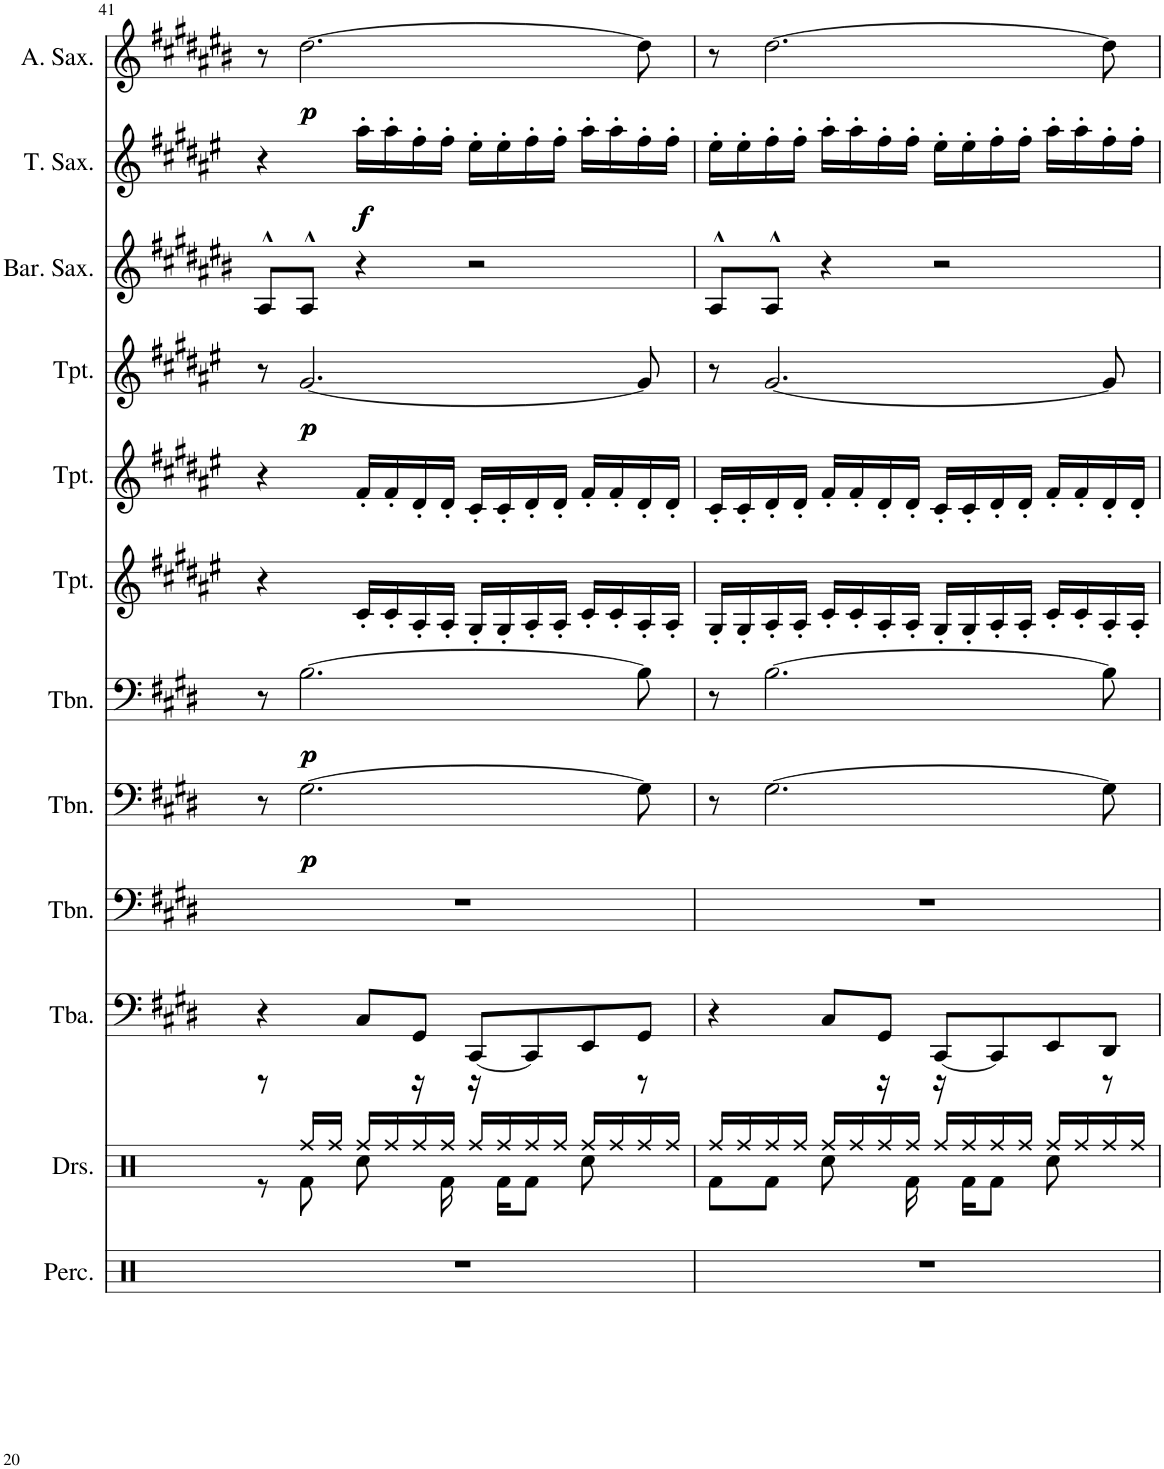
**kern	**kern	**kern	**kern	**kern	**dynam	**kern	**dynam	**kern	**kern	**kern	**dynam	**kern	**kern	**dynam	**kern	**dynam
*part12	*part11	*part10	*part9	*part8	*part8	*part7	*part7	*part6	*part5	*part4	*part4	*part3	*part2	*part2	*part1	*part1
*staff12	*staff11	*staff10	*staff9	*staff8	*staff8	*staff7	*staff7	*staff6	*staff5	*staff4	*staff4	*staff3	*staff2	*staff2	*staff1	*staff1
*I"Percussion	*I"Drumset	*I"Tuba	*I"Trombone	*I"Trombone	*	*I"Trombone	*	*I"Trumpet	*I"Trumpet	*I"Trumpet	*	*I"Baritone Saxophone	*I"Tenor Saxophone	*	*I"Alto Saxophone	*
*I'Perc.	*I'Drs.	*I'Tba.	*I'Tbn.	*I'Tbn.	*	*I'Tbn.	*	*I'Tpt.	*I'Tpt.	*I'Tpt.	*	*I'Bar. Sax.	*I'T. Sax.	*	*I'A. Sax.	*
!!LO:PB:g=z
*clefX	*clefX	*clefF4	*clefF4	*clefF4	*	*clefF4	*	*clefG2	*clefG2	*clefG2	*	*clefG2	*clefG2	*	*clefG2	*
*	*	*	*	*	*	*	*	*Trd1c2	*Trd1c2	*Trd1c2	*	*Trd12c21	*Trd8c14	*	*Trd5c9	*
*k[]	*k[]	*k[f#c#g#d#]	*k[f#c#g#d#]	*k[f#c#g#d#]	*	*k[f#c#g#d#]	*	*k[f#c#g#d#a#e#]	*k[f#c#g#d#a#e#]	*k[f#c#g#d#a#e#]	*	*k[f#c#g#d#a#e#b#]	*k[f#c#g#d#a#e#]	*	*k[f#c#g#d#a#e#b#]	*
*M4/4	*M4/4	*M4/4	*M4/4	*M4/4	*	*M4/4	*	*M4/4	*M4/4	*M4/4	*	*M4/4	*M4/4	*	*M4/4	*
=41	=41	=41	=41	=41	=41	=41	=41	=41	=41	=41	=41	=41	=41	=41	=41	=41
*	*^	*	*	*	*	*	*	*	*	*	*	*	*	*	*	*
1r	8r	8r	4r	1r	8r	.	8r	.	4r	4r	8r	.	8A#^^/L	4r	.	8r	.
!	!	!	!	!	!	!LO:DY:b	!	!	!	!	!	!	!	!	!	!	!
!	!	!	!	!	!	!LO:DY:n=1:b	!	!LO:DY:b	!	!	!	!	!	!	!	!	!
!	!	!	!	!	!	!	!	!LO:DY:n=1:b	!	!	!	!LO:DY:b	!	!	!	!	!
!	!	!	!	!	!	!	!	!	!	!	!	!LO:DY:n=1:b	!	!	!	!	!LO:DY:b
!	!	!	!	!	!	!	!	!	!	!	!	!	!	!	!	!	!LO:DY:n=1:b
.	8Rf\	16Rff/LL	.	.	[2.G#\	p p	[2.B\	p p	.	.	[2.g#/	p p	8A#^^/J	.	.	[2.dd#\	p p
.	.	16Rff/JJ	.	.	.	.	.	.	.	.	.	.	.	.	.	.	.
!	!	!	!	!	!	!	!	!	!	!	!	!	!	!	!LO:DY:b	!	!
!	!	!	!	!	!	!	!	!	!	!	!	!	!	!	!LO:DY:n=1:b	!	!
.	8Rcc\	16Rff/LL	8C#/L	.	.	.	.	.	16c#'/LL	16f#'/LL	.	.	4r	16aa#'\LL	f f	.	.
.	.	16Rff/	.	.	.	.	.	.	16c#'/	16f#'/	.	.	.	16aa#'\	.	.	.
.	16r	16Rff/	8GG#/J	.	.	.	.	.	16A#'/	16d#'/	.	.	.	16ff#'\	.	.	.
.	16Rf\	16Rff/JJ	.	.	.	.	.	.	16A#'/JJ	16d#'/JJ	.	.	.	16ff#'\JJ	.	.	.
.	16r	16Rff/LL	[8CC#/L	.	.	.	.	.	16G#'/LL	16c#'/LL	.	.	2r	16ee#'\LL	.	.	.
.	16Rf\KL	16Rff/	.	.	.	.	.	.	16G#'/	16c#'/	.	.	.	16ee#'\	.	.	.
.	8Rf\J	16Rff/	8CC#/]	.	.	.	.	.	16A#'/	16d#'/	.	.	.	16ff#'\	.	.	.
.	.	16Rff/JJ	.	.	.	.	.	.	16A#'/JJ	16d#'/JJ	.	.	.	16ff#'\JJ	.	.	.
.	8Rcc\	16Rff/LL	8EE/	.	.	.	.	.	16c#'/LL	16f#'/LL	.	.	.	16aa#'\LL	.	.	.
.	.	16Rff/	.	.	.	.	.	.	16c#'/	16f#'/	.	.	.	16aa#'\	.	.	.
.	8r	16Rff/	8GG#/J	.	8G#\]	.	8B\]	.	16A#'/	16d#'/	8g#/]	.	.	16ff#'\	.	8dd#\]	.
.	.	16Rff/JJ	.	.	.	.	.	.	16A#'/JJ	16d#'/JJ	.	.	.	16ff#'\JJ	.	.	.
=42	=42	=42	=42	=42	=42	=42	=42	=42	=42	=42	=42	=42	=42	=42	=42	=42	=42
1r	8Rf\L	16Rff/LL	4r	1r	8r	.	8r	.	16G#'/LL	16c#'/LL	8r	.	8A#^^/L	16ee#'\LL	.	8r	.
.	.	16Rff/	.	.	.	.	.	.	16G#'/	16c#'/	.	.	.	16ee#'\	.	.	.
.	8Rf\J	16Rff/	.	.	[2.G#\	.	[2.B\	.	16A#'/	16d#'/	[2.g#/	.	8A#^^/J	16ff#'\	.	[2.dd#\	.
.	.	16Rff/JJ	.	.	.	.	.	.	16A#'/JJ	16d#'/JJ	.	.	.	16ff#'\JJ	.	.	.
.	8Rcc\	16Rff/LL	8C#/L	.	.	.	.	.	16c#'/LL	16f#'/LL	.	.	4r	16aa#'\LL	.	.	.
.	.	16Rff/	.	.	.	.	.	.	16c#'/	16f#'/	.	.	.	16aa#'\	.	.	.
.	16r	16Rff/	8GG#/J	.	.	.	.	.	16A#'/	16d#'/	.	.	.	16ff#'\	.	.	.
.	16Rf\	16Rff/JJ	.	.	.	.	.	.	16A#'/JJ	16d#'/JJ	.	.	.	16ff#'\JJ	.	.	.
.	16r	16Rff/LL	[8CC#/L	.	.	.	.	.	16G#'/LL	16c#'/LL	.	.	2r	16ee#'\LL	.	.	.
.	16Rf\KL	16Rff/	.	.	.	.	.	.	16G#'/	16c#'/	.	.	.	16ee#'\	.	.	.
.	8Rf\J	16Rff/	8CC#/]	.	.	.	.	.	16A#'/	16d#'/	.	.	.	16ff#'\	.	.	.
.	.	16Rff/JJ	.	.	.	.	.	.	16A#'/JJ	16d#'/JJ	.	.	.	16ff#'\JJ	.	.	.
.	8Rcc\	16Rff/LL	8EE/	.	.	.	.	.	16c#'/LL	16f#'/LL	.	.	.	16aa#'\LL	.	.	.
.	.	16Rff/	.	.	.	.	.	.	16c#'/	16f#'/	.	.	.	16aa#'\	.	.	.
.	8r	16Rff/	8DD#/J	.	8G#\]	.	8B\]	.	16A#'/	16d#'/	8g#/]	.	.	16ff#'\	.	8dd#\]	.
.	.	16Rff/JJ	.	.	.	.	.	.	16A#'/JJ	16d#'/JJ	.	.	.	16ff#'\JJ	.	.	.
*	*v	*v	*	*	*	*	*	*	*	*	*	*	*	*	*	*	*
=	=	=	=	=	=	=	=	=	=	=	=	=	=	=	=	=
*-	*-	*-	*-	*-	*-	*-	*-	*-	*-	*-	*-	*-	*-	*-	*-	*-
